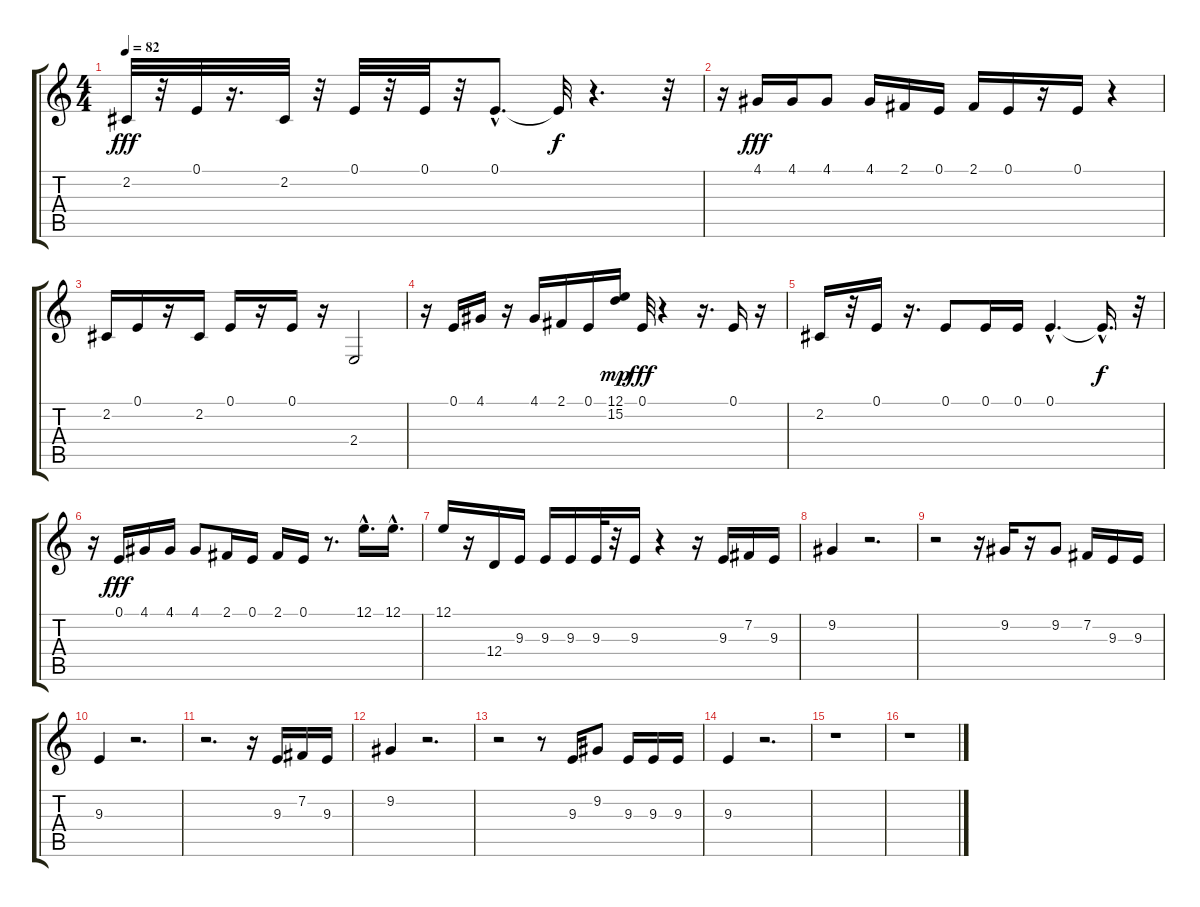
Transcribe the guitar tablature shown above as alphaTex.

\track "" {instrument lead4chiff}
\staff {score tabs}
\tuning (E4 B3 G3 D3 A2 E2) {hide}
\ts (4 4)
\tempo 82
\clef g2
\ks c
2.2.32{dy fff} r.32 0.1.32 r.16{d} 2.2.32 r.32 0.1.32 r.32 0.1.32 r.32 0.1{hac}.8{d} 0.1{t}.32{dy f} r.4{d} r.32 |
r.16 4.1.16{dy fff} 4.1.16 4.1.8 4.1.16 2.1.16 0.1.16 2.1.16 0.1.16 r.16 0.1.16 r.4 |
2.2.16 0.1.16 r.16 2.2.16 0.1.16 r.16 0.1.16 r.16 2.4.2 |
r.16 0.1.16 4.1.16 r.16 4.1.16 2.1.16 0.1.16 (12.1 15.2).16{dy mp} 0.1.32{dy fff} r.4 r.16{d} 0.1.16 r.16 |
2.2.16 r.32 0.1.16 r.16{d} 0.1.8 0.1.16 0.1.16 0.1{hac}.4{d} 0.1{hac t}.16{d dy f} r.32 |
r.16 0.1.16{dy fff} 4.1.16 4.1.16 4.1.8 2.1.16 0.1.16 2.1.16 0.1.16 r.8{d} 12.1{hac}.16{d} 12.1{hac}.16{d} |
12.1.16 r.16 12.4.16 9.3.16 9.3.16 9.3.16 9.3.32 r.32 9.3.16 r.4 r.16 9.3.16 7.2.16 9.3.16 |
9.2.4 r.2{d} |
r.2 r.16 9.2.16 r.16 9.2.8 7.2.16 9.3.16 9.3.16 |
9.3.4 r.2{d} |
r.2{d} r.16 9.3.16 7.2.16 9.3.16 |
9.2.4 r.2{d} |
r.2 r.8 9.3.16 9.2.8 9.3.16 9.3.16 9.3.16 |
9.3.4 r.2{d} |
r.1 |
r.1
